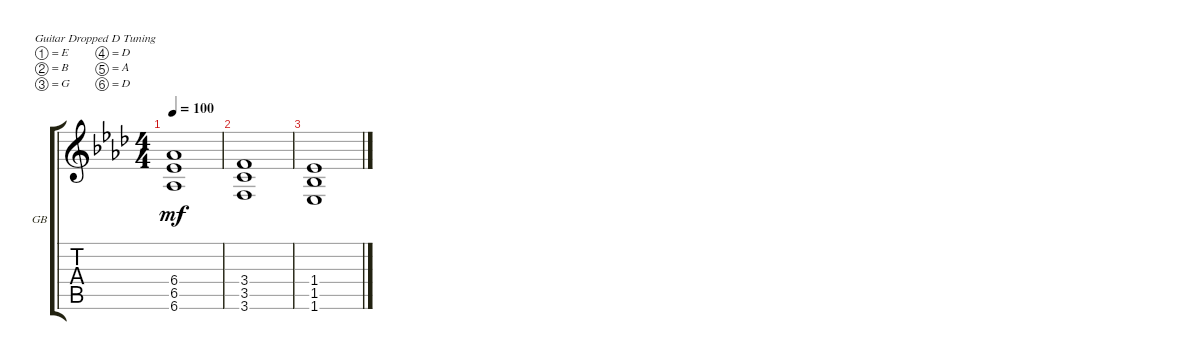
\defaultSystemsLayout 4
\bracketExtendMode groupsimilarinstruments
\firstSystemTrackNameOrientation horizontal
\otherSystemsTrackNameOrientation horizontal
\track ("Guitarra Base" "GB") {multiBarRest instrument distortionguitar}
\staff {score tabs}
\tuning (E4 B3 G3 D3 A2 D2)
\ts (4 4)
\tempo 100
\clef g2
\ks fminor
(6.5 6.6 6.4).1{dy mf} |
(3.6 3.5 3.4).1 |
(1.5 1.6 1.4).1
